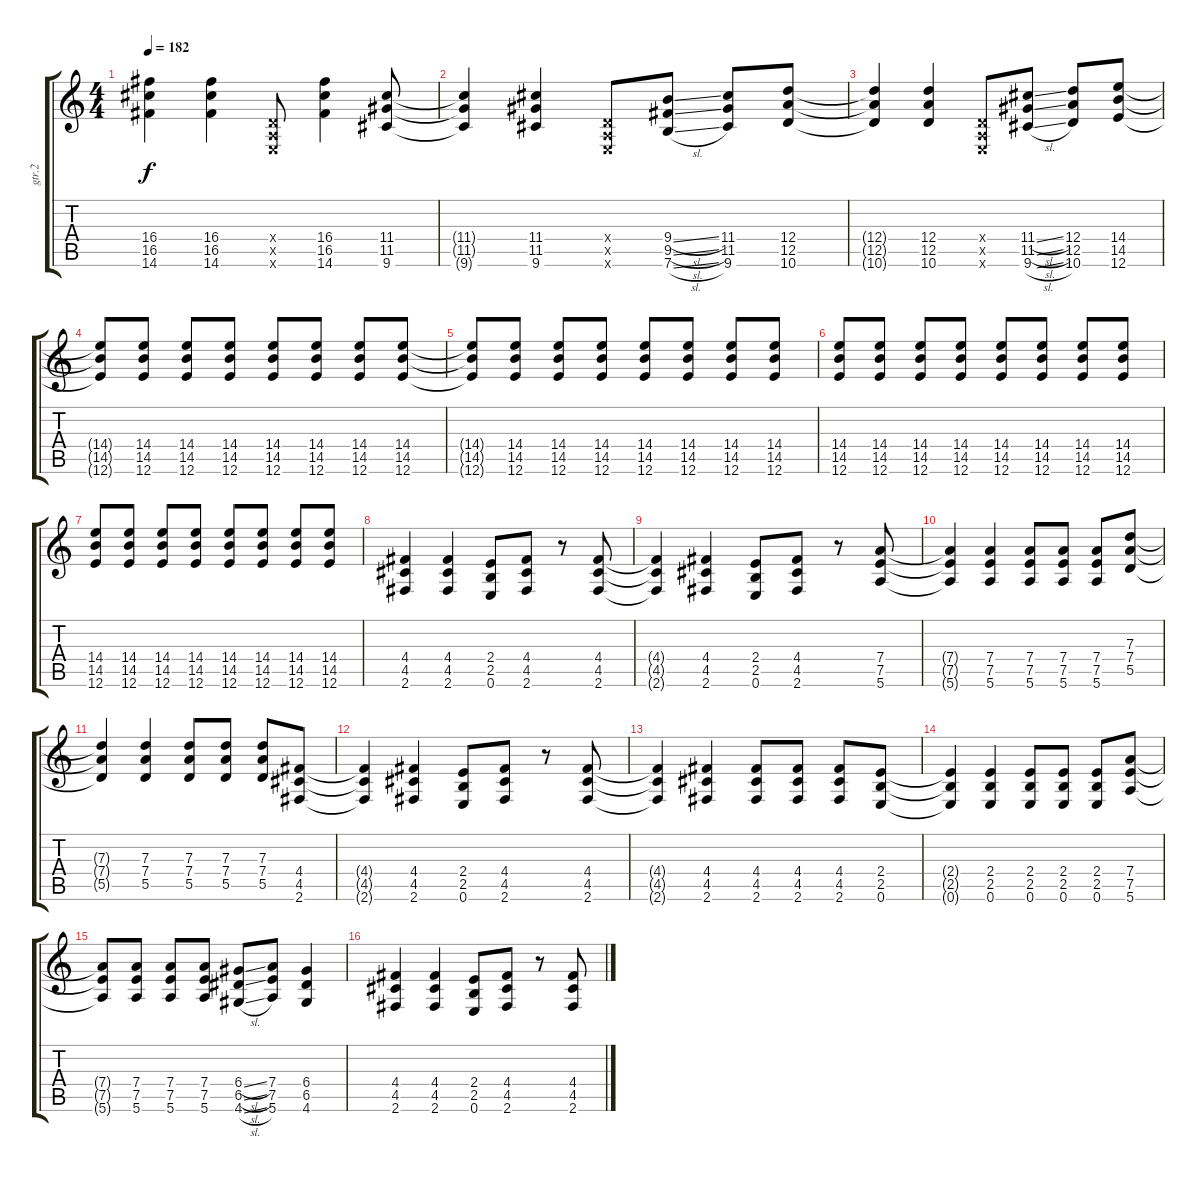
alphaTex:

\track ("gtr.2" "gtr.2") {instrument overdrivenguitar}
\staff {score tabs}
\tuning (E4 B3 G3 D3 A2 E2) {hide}
\ts (4 4)
\tempo 182
\clef g2
\ks c
(16.4{t} 16.5{t} 14.6{t}).4{dy f} (16.4 16.5 14.6).4 (0.4{x} 0.5{x} 0.6{x}).8 (16.4 16.5 14.6).4 (11.4 11.5 9.6).8 |
(11.4{t} 11.5{t} 9.6{t}).4 (11.4 11.5 9.6).4 (0.4{x} 0.5{x} 0.6{x}).8 (9.4{sl} 9.5{sl} 7.6{sl}).8 (11.4 11.5 9.6).8 (12.4 12.5 10.6).8 |
(12.4{t} 12.5{t} 10.6{t}).4 (12.4 12.5 10.6).4 (0.4{x} 0.5{x} 0.6{x}).8 (11.4{sl} 11.5{sl} 9.6{sl}).8 (12.4 12.5 10.6).8 (14.4 14.5 12.6).8 |
(14.4{t} 14.5{t} 12.6{t}).8 (14.4 14.5 12.6).8 (14.4 14.5 12.6).8 (14.4 14.5 12.6).8 (14.4 14.5 12.6).8 (14.4 14.5 12.6).8 (14.4 14.5 12.6).8 (14.4 14.5 12.6).8 |
(14.4{t} 14.5{t} 12.6{t}).8 (14.4 14.5 12.6).8 (14.4 14.5 12.6).8 (14.4 14.5 12.6).8 (14.4 14.5 12.6).8 (14.4 14.5 12.6).8 (14.4 14.5 12.6).8 (14.4 14.5 12.6).8 |
(14.4 14.5 12.6).8 (14.4 14.5 12.6).8 (14.4 14.5 12.6).8 (14.4 14.5 12.6).8 (14.4 14.5 12.6).8 (14.4 14.5 12.6).8 (14.4 14.5 12.6).8 (14.4 14.5 12.6).8 |
(14.4 14.5 12.6).8 (14.4 14.5 12.6).8 (14.4 14.5 12.6).8 (14.4 14.5 12.6).8 (14.4 14.5 12.6).8 (14.4 14.5 12.6).8 (14.4 14.5 12.6).8 (14.4 14.5 12.6).8 |
(4.4 4.5 2.6).4 (4.4 4.5 2.6).4 (2.4 2.5 0.6).8 (4.4 4.5 2.6).8 r.8 (4.4 4.5 2.6).8 |
(4.4{t} 4.5{t} 2.6{t}).4 (4.4 4.5 2.6).4 (2.4 2.5 0.6).8 (4.4 4.5 2.6).8 r.8 (7.4 7.5 5.6).8 |
(7.4{t} 7.5{t} 5.6{t}).4 (7.4 7.5 5.6).4 (7.4 7.5 5.6).8 (7.4 7.5 5.6).8 (7.4 7.5 5.6).8 (7.3 7.4 5.5).8 |
(7.3{t} 7.4{t} 5.5{t}).4 (7.3 7.4 5.5).4 (7.3 7.4 5.5).8 (7.3 7.4 5.5).8 (7.3 7.4 5.5).8 (4.4 4.5 2.6).8 |
(4.4{t} 4.5{t} 2.6{t}).4 (4.4 4.5 2.6).4 (2.4 2.5 0.6).8 (4.4 4.5 2.6).8 r.8 (4.4 4.5 2.6).8 |
(4.4{t} 4.5{t} 2.6{t}).4 (4.4 4.5 2.6).4 (4.4 4.5 2.6).8 (4.4 4.5 2.6).8 (4.4 4.5 2.6).8 (2.4 2.5 0.6).8 |
(2.4{t} 2.5{t} 0.6{t}).4 (2.4 2.5 0.6).4 (2.4 2.5 0.6).8 (2.4 2.5 0.6).8 (2.4 2.5 0.6).8 (7.4 7.5 5.6).8 |
(7.4{t} 7.5{t} 5.6{t}).8 (7.4 7.5 5.6).8 (7.4 7.5 5.6).8 (7.4 7.5 5.6).8 (6.4{sl} 6.5{sl} 4.6{sl}).8 (7.4 7.5 5.6).8 (6.4 6.5 4.6).4 |
(4.4 4.5 2.6).4 (4.4 4.5 2.6).4 (2.4 2.5 0.6).8 (4.4 4.5 2.6).8 r.8 (4.4 4.5 2.6).8
